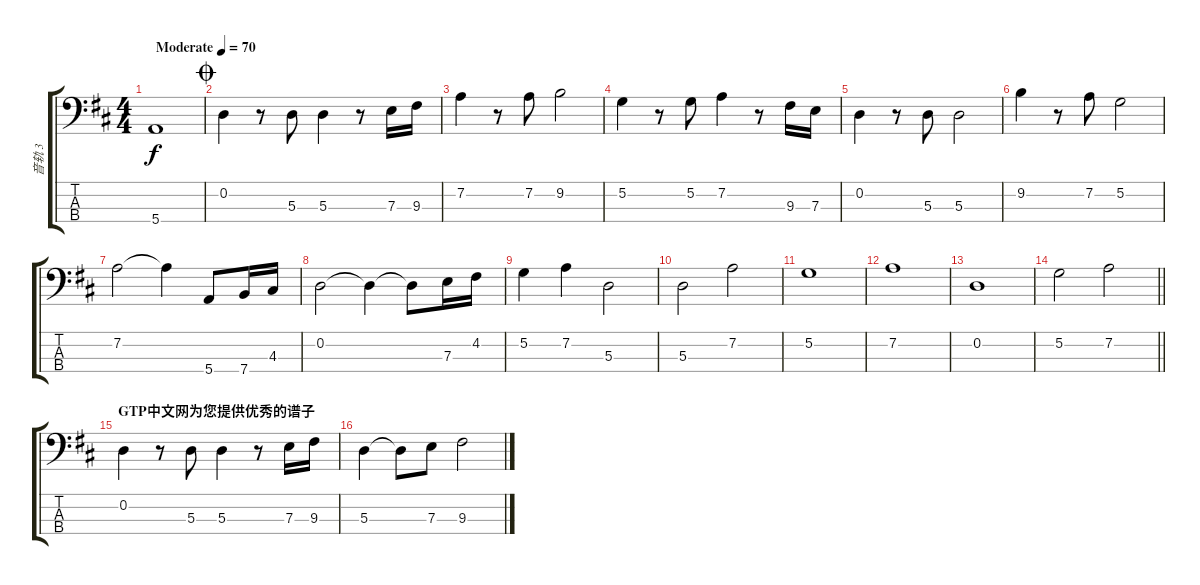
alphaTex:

\track ("音轨 3" "音轨 3") {instrument electricbassfinger}
\staff {score tabs}
\tuning (G2 D2 A1 E1) {hide}
\ts (4 4)
\tempo (70 "Moderate")
\clef f4
\ks d
5.4.1{dy f instrument electricbassfinger} |
\jump coda
0.2.4 r.8 5.3.8 5.3.4 r.8 7.3.16 9.3.16 |
7.2.4 r.8 7.2.8 9.2.2 |
5.2.4 r.8 5.2.8 7.2.4 r.8 9.3.16 7.3.16 |
0.2.4 r.8 5.3.8 5.3.2 |
9.2.4 r.8 7.2.8 5.2.2 |
7.2.2 7.2{t}.4 5.4.8 7.4.16 4.3.16 |
0.2.2 0.2{t}.4 0.2{t}.8 7.3.16 4.2.16 |
5.2.4 7.2.4 5.3.2 |
5.3.2 7.2.2 |
5.2.1 |
7.2.1 |
0.2.1 |
\barLineRight lightlight
5.2.2 7.2.2 |
\section ("" "GTP中文网为您提供优秀的谱子")
0.2.4 r.8 5.3.8 5.3.4 r.8 7.3.16 9.3.16 |
5.3.4 5.3{t}.8 7.3.8 9.3.2
